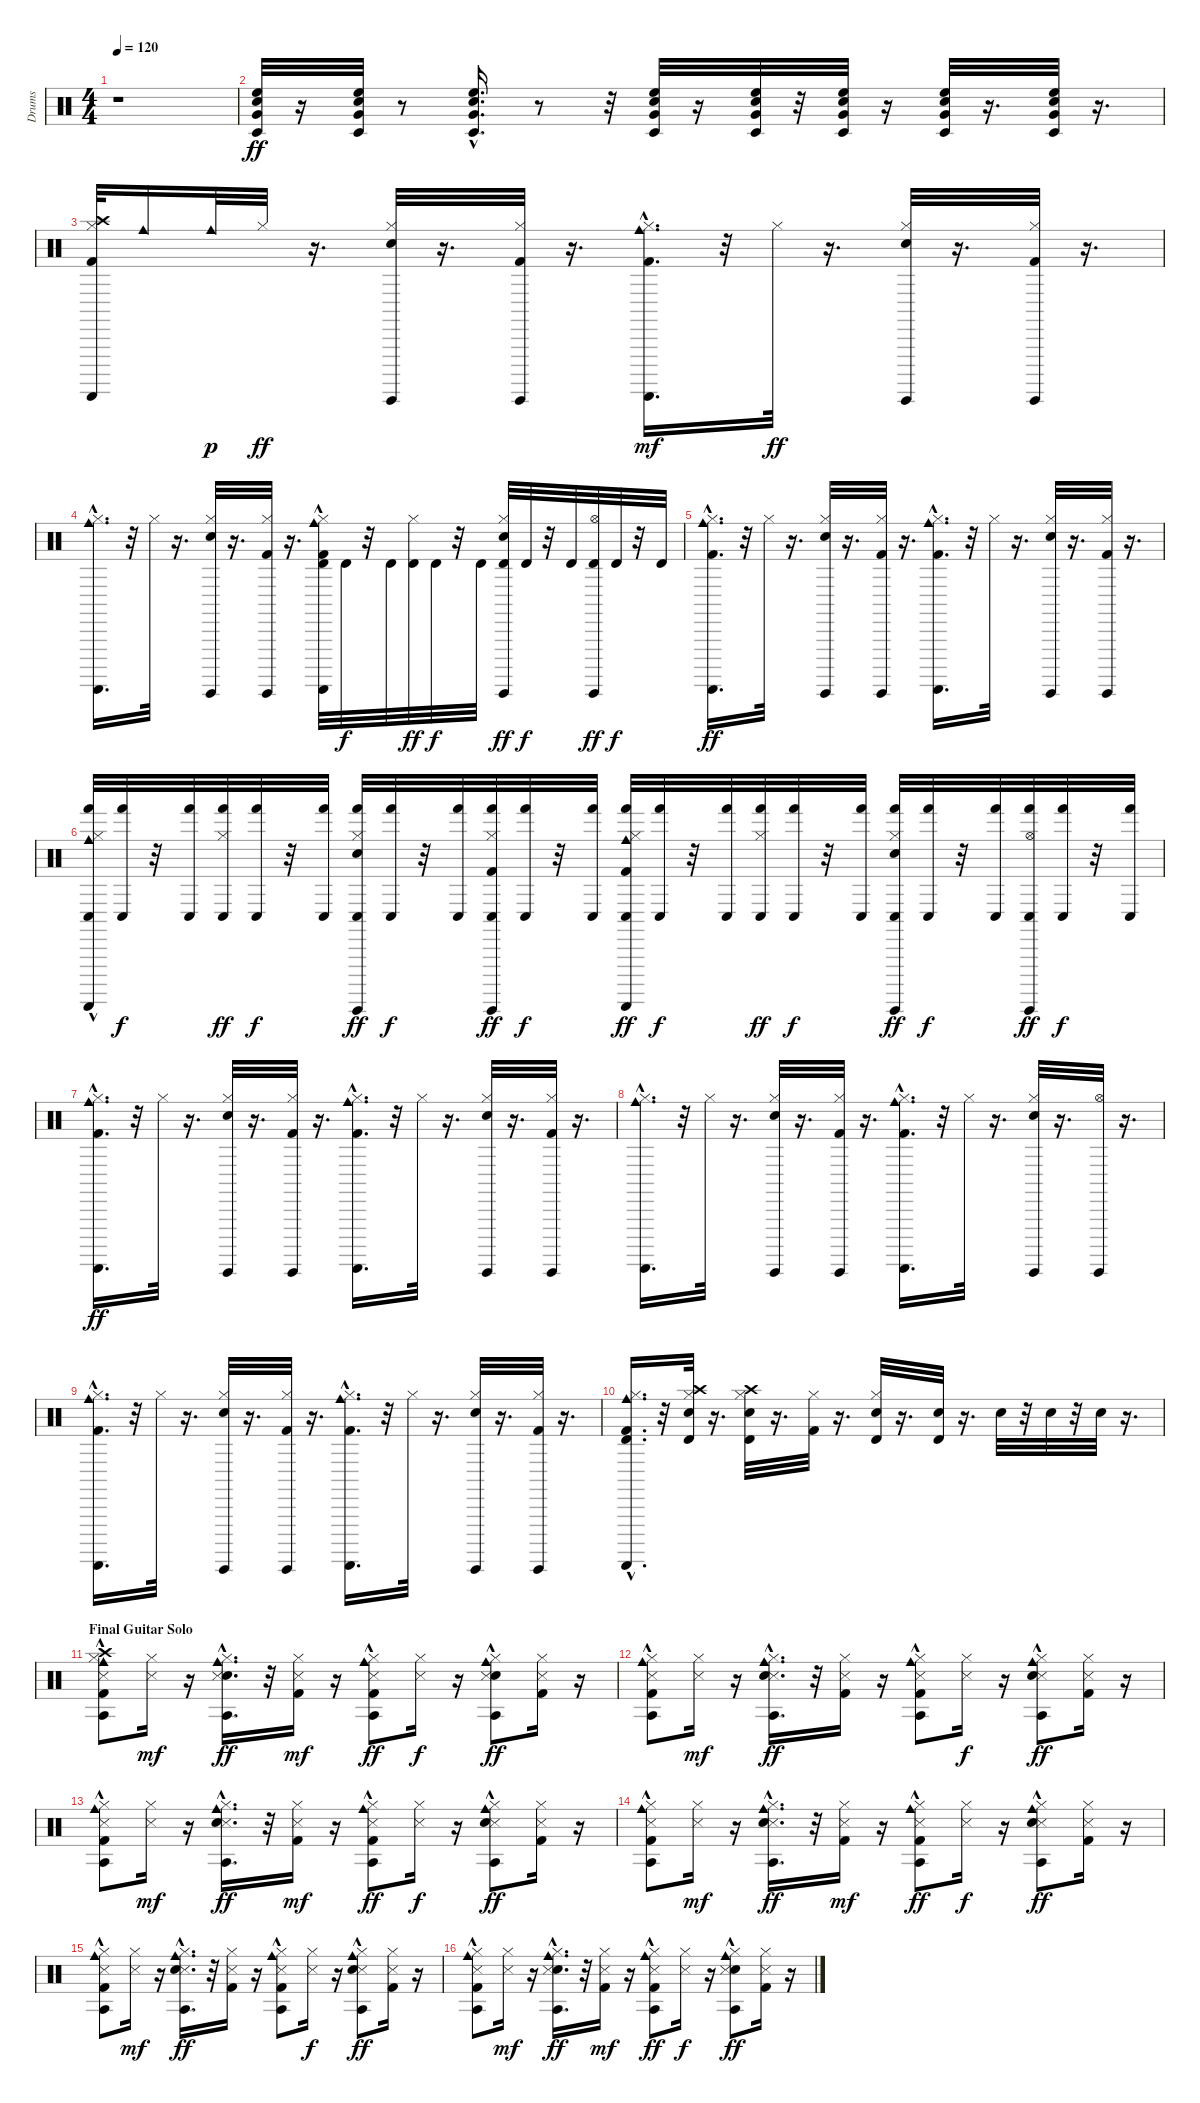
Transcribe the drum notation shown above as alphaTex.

\track ("Drums" "Drums") {instrument percussion}
\staff {score}
\articulation defaults
\ts (4 4)
\tempo 120
\clef neutral
\ks c
r.1{dy fff} |
("Timbale low (hit)" "Electric Snare (hit)" "High Floor Tom (hit)" "Very Low Tom (hit)").32{dy ff} r.16 ("Very Low Tom (hit)" "Timbale low (hit)" "Electric Snare (hit)" "High Floor Tom (hit)").32 r.8 ("Very Low Tom (hit)" "Timbale low (hit)" "High Floor Tom (hit)" "Electric Snare (hit)"{hac}).16{d} r.8 r.32 ("Very Low Tom (hit)" "Electric Snare (hit)" "Timbale low (hit)" "High Floor Tom (hit)").32 r.16 ("Very Low Tom (hit)" "Timbale low (hit)" "Electric Snare (hit)" "High Floor Tom (hit)").32 r.32 ("Very Low Tom (hit)" "High Floor Tom (hit)" "Timbale low (hit)" "Electric Snare (hit)").32 r.16 ("Very Low Tom (hit)" "High Floor Tom (hit)" "Electric Snare (hit)" "Timbale low (hit)").32 r.16{d} ("Very Low Tom (hit)" "Electric Snare (hit)" "High Floor Tom (hit)" "Timbale low (hit)").32 r.16{d} |
("Kick (hit) 2" "Hi-Hat (closed)" "Crash high (hit)" "Guiro (scrap-return)").32 "Cowbell medium (hit)".16 "Cowbell medium (hit)".32{dy p} "Hi-Hat (closed)".32{dy ff} r.16{d} ("Guiro (hit)" "Snare (hit) 2" "Hi-Hat (closed)").32 r.16{d} ("Hi-Hat (closed)" "Kick (hit) 2" "Guiro (hit)").32 r.16{d} ("Guiro (scrap-return)" "Kick (hit) 2" "Hi-Hat (closed)" "Cowbell medium (hit)"{hac}).16{d dy mf} r.32 "Hi-Hat (closed)".32{dy ff} r.16{d} ("Hi-Hat (closed)" "Guiro (hit)" "Snare (hit) 2").32 r.16{d} ("Kick (hit) 2" "Guiro (hit)" "Hi-Hat (closed)").32 r.16{d} |
("Cowbell medium (hit)"{hac} "Guiro (scrap-return)" "Hi-Hat (closed)").16{d} r.32 "Hi-Hat (closed)".32 r.16{d} ("Guiro (hit)" "Snare (hit) 2" "Hi-Hat (closed)").32 r.16{d} ("Hi-Hat (closed)" "Kick (hit) 2" "Guiro (hit)").32 r.16{d} ("Guiro (scrap-return)" "Kick (hit) 2" "Hi-Hat (closed)" "Timbale high (hit)" "Cowbell medium (hit)"{hac}).32 "Timbale high (hit)".32{dy f} r.32 "Timbale high (hit)".32 ("Timbale high (hit)" "Hi-Hat (closed)").32{dy ff} "Timbale high (hit)".32{dy f} r.32 "Timbale high (hit)".32 ("Timbale high (hit)" "Guiro (hit)" "Snare (hit) 2" "Hi-Hat (closed)").32{dy ff} "Timbale high (hit)".32{dy f} r.32 "Timbale high (hit)".32 ("Timbale high (hit)" "Hi-Hat (open)" "Guiro (hit)").32{dy ff} "Timbale high (hit)".32{dy f} r.32 "Timbale high (hit)".32 |
("Guiro (scrap-return)" "Kick (hit) 2" "Hi-Hat (closed)" "Cowbell medium (hit)"{hac}).16{d dy ff} r.32 "Hi-Hat (closed)".32 r.16{d} ("Guiro (hit)" "Snare (hit) 2" "Hi-Hat (closed)").32 r.16{d} ("Hi-Hat (closed)" "Kick (hit) 2" "Guiro (hit)").32 r.16{d} ("Guiro (scrap-return)" "Kick (hit) 2" "Hi-Hat (closed)" "Cowbell medium (hit)"{hac}).16{d} r.32 "Hi-Hat (closed)".32 r.16{d} ("Guiro (hit)" "Snare (hit) 2" "Hi-Hat (closed)").32 r.16{d} ("Guiro (hit)" "Hi-Hat (closed)" "Kick (hit) 2").32 r.16{d} |
("Conga low (hit)" "Guiro (scrap-return)" "Hi-Hat (closed)" "Hand (hit)" "Cowbell medium (hit)"{hac}).32 ("Conga low (hit)" "Hand (hit)").32{dy f} r.32 ("Conga low (hit)" "Hand (hit)").32 ("Conga low (hit)" "Hi-Hat (closed)" "Hand (hit)").32{dy ff} ("Conga low (hit)" "Hand (hit)").32{dy f} r.32 ("Conga low (hit)" "Hand (hit)").32 ("Conga low (hit)" "Hand (hit)" "Guiro (hit)" "Snare (hit) 2" "Hi-Hat (closed)").32{dy ff} ("Conga low (hit)" "Hand (hit)").32{dy f} r.32 ("Conga low (hit)" "Hand (hit)").32 ("Conga low (hit)" "Hand (hit)" "Hi-Hat (closed)" "Kick (hit) 2" "Guiro (hit)").32{dy ff} ("Conga low (hit)" "Hand (hit)").32{dy f} r.32 ("Conga low (hit)" "Hand (hit)").32 ("Cowbell medium (hit)" "Hand (hit)" "Guiro (scrap-return)" "Kick (hit) 2" "Hi-Hat (closed)" "Conga low (hit)").32{dy ff} ("Conga low (hit)" "Hand (hit)").32{dy f} r.32 ("Conga low (hit)" "Hand (hit)").32 ("Conga low (hit)" "Hand (hit)" "Hi-Hat (closed)").32{dy ff} ("Hand (hit)" "Conga low (hit)").32{dy f} r.32 ("Conga low (hit)" "Hand (hit)").32 ("Hand (hit)" "Guiro (hit)" "Snare (hit) 2" "Hi-Hat (closed)" "Conga low (hit)").32{dy ff} ("Conga low (hit)" "Hand (hit)").32{dy f} r.32 ("Conga low (hit)" "Hand (hit)").32 ("Conga low (hit)" "Hand (hit)" "Hi-Hat (open)" "Guiro (hit)").32{dy ff} ("Conga low (hit)" "Hand (hit)").32{dy f} r.32 ("Conga low (hit)" "Hand (hit)").32 |
("Guiro (scrap-return)" "Kick (hit) 2" "Hi-Hat (closed)" "Cowbell medium (hit)"{hac}).16{d dy ff} r.32 "Hi-Hat (closed)".32 r.16{d} ("Guiro (hit)" "Snare (hit) 2" "Hi-Hat (closed)").32 r.16{d} ("Hi-Hat (closed)" "Kick (hit) 2" "Guiro (hit)").32 r.16{d} ("Cowbell medium (hit)"{hac} "Guiro (scrap-return)" "Kick (hit) 2" "Hi-Hat (closed)").16{d} r.32 "Hi-Hat (closed)".32 r.16{d} ("Guiro (hit)" "Snare (hit) 2" "Hi-Hat (closed)").32 r.16{d} ("Guiro (hit)" "Hi-Hat (closed)" "Kick (hit) 2").32 r.16{d} |
("Cowbell medium (hit)"{hac} "Guiro (scrap-return)" "Hi-Hat (closed)").16{d} r.32 "Hi-Hat (closed)".32 r.16{d} ("Guiro (hit)" "Snare (hit) 2" "Hi-Hat (closed)").32 r.16{d} ("Hi-Hat (closed)" "Kick (hit) 2" "Guiro (hit)").32 r.16{d} ("Guiro (scrap-return)" "Kick (hit) 2" "Hi-Hat (closed)" "Cowbell medium (hit)"{hac}).16{d} r.32 "Hi-Hat (closed)".32 r.16{d} ("Guiro (hit)" "Snare (hit) 2" "Hi-Hat (closed)").32 r.16{d} ("Hi-Hat (open)" "Guiro (hit)").32 r.16{d} |
("Guiro (scrap-return)" "Kick (hit) 2" "Hi-Hat (closed)" "Cowbell medium (hit)"{hac}).16{d} r.32 "Hi-Hat (closed)".32 r.16{d} ("Guiro (hit)" "Snare (hit) 2" "Hi-Hat (closed)").32 r.16{d} ("Hi-Hat (closed)" "Kick (hit) 2" "Guiro (hit)").32 r.16{d} ("Guiro (scrap-return)" "Kick (hit) 2" "Hi-Hat (closed)" "Cowbell medium (hit)"{hac}).16{d} r.32 "Hi-Hat (closed)".32 r.16{d} ("Guiro (hit)" "Snare (hit) 2" "Hi-Hat (closed)").32 r.16{d} ("Guiro (hit)" "Hi-Hat (closed)" "Kick (hit) 2").32 r.16{d} |
("Hi-Hat (closed)" "Guiro (scrap-return)" "Kick (hit) 2" "Timbale high (hit)" "Cowbell medium (hit)"{hac}).16{d} r.32 ("Crash high (hit)" "Hi-Hat (closed)" "Electric Snare (hit)" "Timbale high (hit)").32 r.16{d} ("Crash high (hit)" "Hi-Hat (closed)" "Electric Snare (hit)" "Timbale high (hit)").32 r.16{d} ("Hi-Hat (closed)" "Kick (hit) 2").32 r.16{d} ("Hi-Hat (closed)" "Timbale high (hit)" "Electric Snare (hit)").32 r.16{d} ("Electric Snare (hit)" "Timbale high (hit)").32 r.16{d} "Electric Snare (hit)".32 r.32 "Electric Snare (hit)".32 r.32 "Electric Snare (hit)".32 r.16{d} |
\section ("" "Final Guitar Solo")
("Kick (hit) 2"{hac} "Hi-Hat (closed)" "Agogo tow (hit)"{hac} "Crash high (hit)" "Cowbell medium (hit)" "Snare (side stick) 3").8 ("Hi-Hat (closed)" "Snare (side stick) 3").16{dy mf} r.16 ("Snare (hit) 2"{hac} "Hi-Hat (closed)" "Agogo tow (hit)"{hac} "Cowbell medium (hit)"{hac} "Snare (side stick) 3").16{d dy ff} r.32 ("Kick (hit) 2" "Hi-Hat (closed)" "Snare (side stick) 3").16{dy mf} r.16 ("Kick (hit) 2"{hac} "Hi-Hat (closed)" "Agogo tow (hit)" "Cowbell medium (hit)" "Snare (side stick) 3").8{dy ff} ("Hi-Hat (closed)" "Snare (side stick) 3").16{dy f} r.16 ("Snare (hit) 2" "Hi-Hat (closed)" "Agogo tow (hit)"{hac} "Cowbell medium (hit)"{hac} "Snare (side stick) 3").8{dy ff} ("Kick (hit) 2" "Hi-Hat (closed)" "Snare (side stick) 3").16 r.16 |
("Cowbell medium (hit)" "Snare (side stick) 3" "Hi-Hat (closed)" "Agogo tow (hit)"{hac} "Kick (hit) 2"{hac}).8 ("Snare (side stick) 3" "Hi-Hat (closed)").16{dy mf} r.16 ("Cowbell medium (hit)"{hac} "Snare (side stick) 3" "Hi-Hat (closed)" "Agogo tow (hit)"{hac} "Snare (hit) 2"{hac}).16{d dy ff} r.32 ("Snare (side stick) 3" "Hi-Hat (closed)" "Kick (hit) 2").16 r.16 ("Cowbell medium (hit)" "Snare (side stick) 3" "Hi-Hat (closed)" "Agogo tow (hit)" "Kick (hit) 2"{hac}).8 ("Snare (side stick) 3" "Hi-Hat (closed)").16{dy f} r.16 ("Cowbell medium (hit)"{hac} "Snare (side stick) 3" "Hi-Hat (closed)" "Agogo tow (hit)"{hac} "Snare (hit) 2").8{dy ff} ("Snare (side stick) 3" "Hi-Hat (closed)" "Kick (hit) 2").16 r.16 |
("Snare (side stick) 3" "Agogo tow (hit)"{hac} "Kick (hit) 2"{hac} "Cowbell medium (hit)" "Hi-Hat (closed)").8 ("Snare (side stick) 3" "Hi-Hat (closed)").16{dy mf} r.16 ("Snare (side stick) 3" "Agogo tow (hit)"{hac} "Snare (hit) 2"{hac} "Cowbell medium (hit)"{hac} "Hi-Hat (closed)").16{d dy ff} r.32 ("Snare (side stick) 3" "Kick (hit) 2" "Hi-Hat (closed)").16{dy mf} r.16 ("Snare (side stick) 3" "Agogo tow (hit)" "Kick (hit) 2"{hac} "Cowbell medium (hit)" "Hi-Hat (closed)").8{dy ff} ("Snare (side stick) 3" "Hi-Hat (closed)").16{dy f} r.16 ("Snare (side stick) 3" "Agogo tow (hit)"{hac} "Snare (hit) 2" "Cowbell medium (hit)"{hac} "Hi-Hat (closed)").8{dy ff} ("Snare (side stick) 3" "Kick (hit) 2" "Hi-Hat (closed)").16 r.16 |
("Cowbell medium (hit)" "Agogo tow (hit)"{hac} "Snare (side stick) 3" "Kick (hit) 2"{hac} "Hi-Hat (closed)").8 ("Snare (side stick) 3" "Hi-Hat (closed)").16{dy mf} r.16 ("Cowbell medium (hit)"{hac} "Agogo tow (hit)"{hac} "Snare (side stick) 3" "Snare (hit) 2"{hac} "Hi-Hat (closed)").16{d dy ff} r.32 ("Snare (side stick) 3" "Kick (hit) 2" "Hi-Hat (closed)").16{dy mf} r.16 ("Cowbell medium (hit)" "Agogo tow (hit)" "Snare (side stick) 3" "Kick (hit) 2"{hac} "Hi-Hat (closed)").8{dy ff} ("Snare (side stick) 3" "Hi-Hat (closed)").16{dy f} r.16 ("Cowbell medium (hit)"{hac} "Agogo tow (hit)"{hac} "Snare (side stick) 3" "Snare (hit) 2" "Hi-Hat (closed)").8{dy ff} ("Snare (side stick) 3" "Kick (hit) 2" "Hi-Hat (closed)").16 r.16 |
("Hi-Hat (closed)" "Cowbell medium (hit)" "Snare (side stick) 3" "Agogo tow (hit)"{hac} "Kick (hit) 2"{hac}).8 ("Hi-Hat (closed)" "Snare (side stick) 3").16{dy mf} r.16 ("Hi-Hat (closed)" "Cowbell medium (hit)"{hac} "Snare (side stick) 3" "Agogo tow (hit)"{hac} "Snare (hit) 2"{hac}).16{d dy ff} r.32 ("Hi-Hat (closed)" "Snare (side stick) 3" "Kick (hit) 2").16 r.16 ("Hi-Hat (closed)" "Cowbell medium (hit)" "Snare (side stick) 3" "Agogo tow (hit)" "Kick (hit) 2"{hac}).8 ("Hi-Hat (closed)" "Snare (side stick) 3").16{dy f} r.16 ("Hi-Hat (closed)" "Cowbell medium (hit)"{hac} "Snare (side stick) 3" "Agogo tow (hit)"{hac} "Snare (hit) 2").8{dy ff} ("Hi-Hat (closed)" "Snare (side stick) 3" "Kick (hit) 2").16 r.16 |
("Kick (hit) 2"{hac} "Agogo tow (hit)"{hac} "Cowbell medium (hit)" "Snare (side stick) 3" "Hi-Hat (closed)").8 ("Snare (side stick) 3" "Hi-Hat (closed)").16{dy mf} r.16 ("Snare (hit) 2"{hac} "Agogo tow (hit)"{hac} "Cowbell medium (hit)"{hac} "Snare (side stick) 3" "Hi-Hat (closed)").16{d dy ff} r.32 ("Kick (hit) 2" "Snare (side stick) 3" "Hi-Hat (closed)").16{dy mf} r.16 ("Kick (hit) 2"{hac} "Agogo tow (hit)" "Cowbell medium (hit)" "Snare (side stick) 3" "Hi-Hat (closed)").8{dy ff} ("Snare (side stick) 3" "Hi-Hat (closed)").16{dy f} r.16 ("Snare (hit) 2" "Agogo tow (hit)"{hac} "Cowbell medium (hit)"{hac} "Snare (side stick) 3" "Hi-Hat (closed)").8{dy ff} ("Kick (hit) 2" "Snare (side stick) 3" "Hi-Hat (closed)").16 r.16
